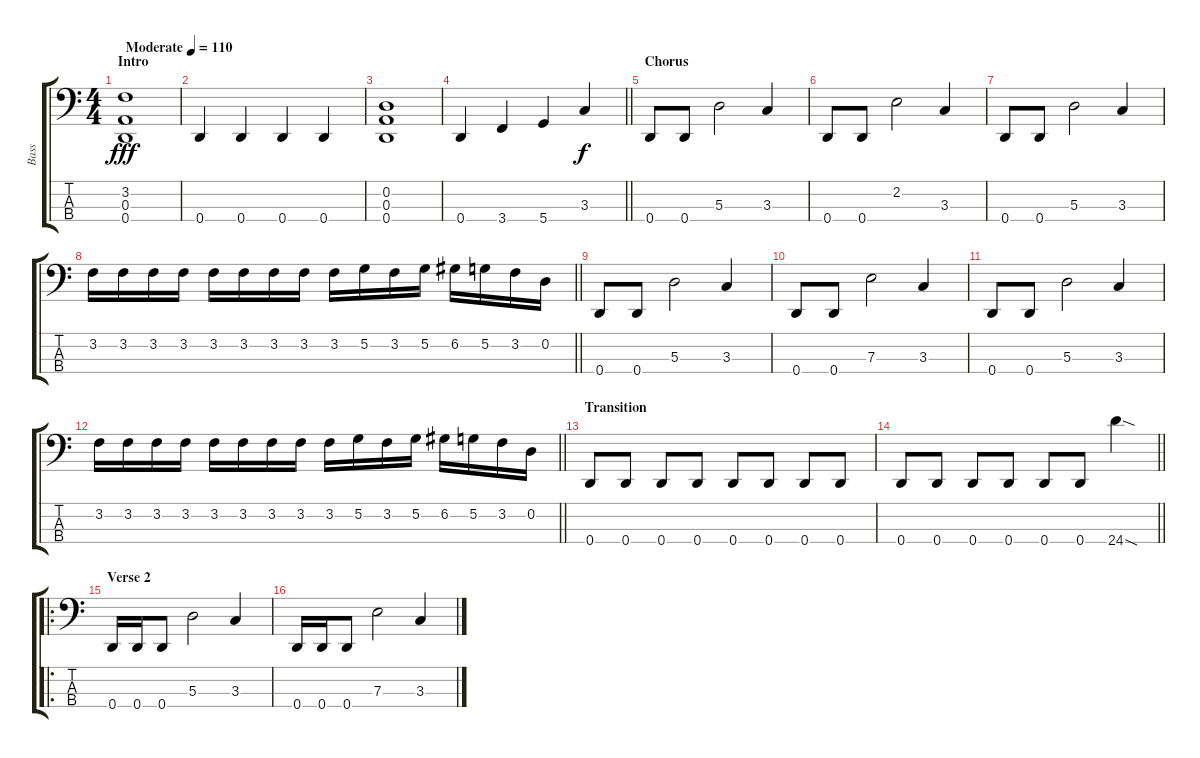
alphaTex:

\track ("Bass" "Bass") {instrument electricbassfinger}
\staff {score tabs}
\tuning (G2 D2 A1 D1) {hide}
\ts (4 4)
\section ("" "Intro")
\tempo (110 "Moderate")
\clef f4
\ks c
(3.2 0.3 0.4).1{dy fff instrument electricbassfinger} |
0.4.4 0.4.4 0.4.4 0.4.4 |
(0.2 0.3 0.4).1 |
\barLineRight lightlight
0.4.4 3.4.4 5.4.4 3.3.4{dy f} |
\section ("" "Chorus")
0.4.8 0.4.8 5.3.2 3.3.4 |
0.4.8 0.4.8 2.2.2 3.3.4 |
0.4.8 0.4.8 5.3.2 3.3.4 |
\barLineRight lightlight
3.2.16 3.2.16 3.2.16 3.2.16 3.2.16 3.2.16 3.2.16 3.2.16 3.2.16 5.2.16 3.2.16 5.2.16 6.2.16 5.2.16 3.2.16 0.2.16 |
0.4.8 0.4.8 5.3.2 3.3.4 |
0.4.8 0.4.8 7.3.2 3.3.4 |
0.4.8 0.4.8 5.3.2 3.3.4 |
\barLineRight lightlight
3.2.16 3.2.16 3.2.16 3.2.16 3.2.16 3.2.16 3.2.16 3.2.16 3.2.16 5.2.16 3.2.16 5.2.16 6.2.16 5.2.16 3.2.16 0.2.16 |
\section ("" "Transition")
0.4.8 0.4.8 0.4.8 0.4.8 0.4.8 0.4.8 0.4.8 0.4.8 |
\barLineRight lightlight
0.4.8 0.4.8 0.4.8 0.4.8 0.4.8 0.4.8 24.4{sod}.4 |
\ro
\section ("" "Verse 2")
0.4.16 0.4.16 0.4.8 5.3.2 3.3.4 |
0.4.16 0.4.16 0.4.8 7.3.2 3.3.4
